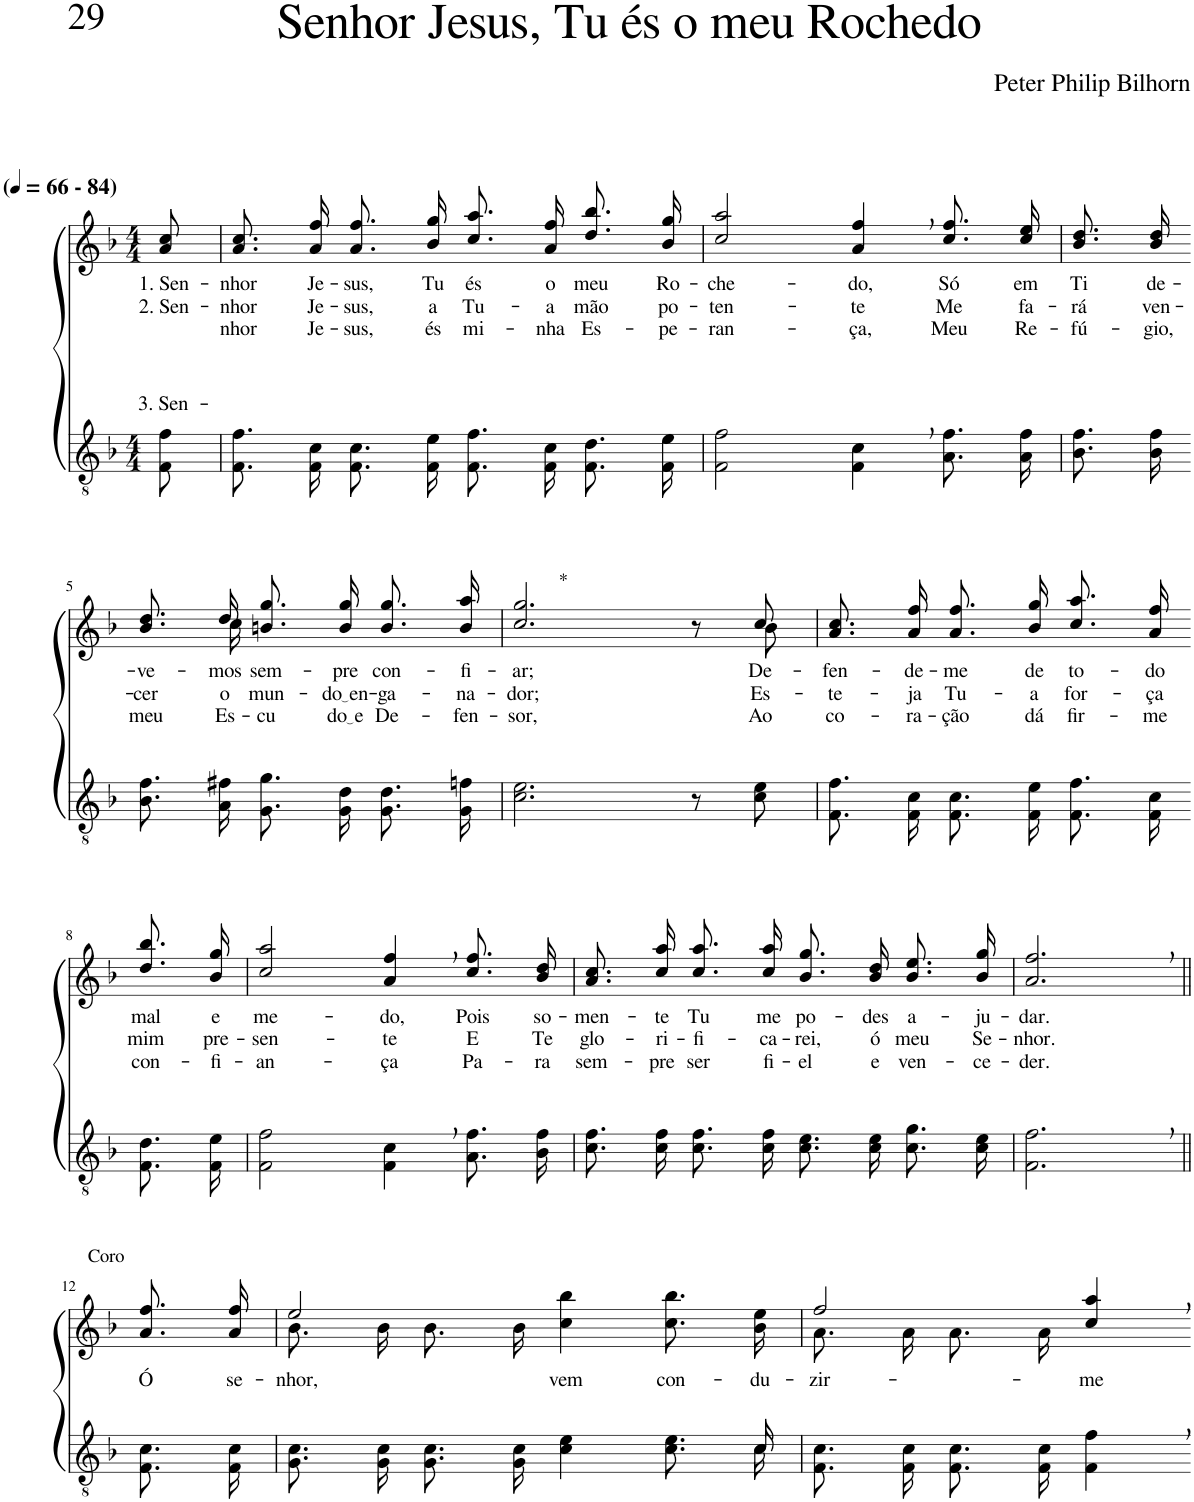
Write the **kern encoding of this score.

**kern	**kern	**text	**text	**text
*part2	*part1	*part1	*part1	*part1
*staff2	*staff1	*staff1	*staff1	*staff1
*I"Parte III e IV	*I"Parte I e II	*	*	*
*clefGv2	*clefG2	*	*	*
*Trd5c9	*Trd5c9	*	*	*
*k[b-]	*k[b-]	*	*	*
*M4/4	*M4/4	*	*	*
*MM66	*MM66	*	*	*
=1	=1	=1	=1	=1
!	!LO:TX:a:B:t=(	!	!	!
!	!LO:TX:a:B:t=- 84)	!	!	!
!	!	!LO:LY:b	!LO:LY:b	!LO:LY:b
8F\ 8f\	8a/ 8cc/	1. Sen-	2. Sen-	3. Sen-
=2	=2	=2	=2	=2
!	!	!LO:LY:b	!LO:LY:b	!LO:LY:b
8.F/ 8.f/L	8.a\ 8.cc\L	-nhor	-nhor	-nhor
!	!	!LO:LY:b	!LO:LY:b	!LO:LY:b
16F/ 16c/Jk	16a\ 16ff\Jk	Je-	Je-	Je-
!	!	!LO:LY:b	!LO:LY:b	!LO:LY:b
8.F\ 8.c\L	8.a\ 8.ff\L	-sus,	-sus,	-sus,
!	!	!LO:LY:b	!LO:LY:b	!LO:LY:b
16F\ 16e\Jk	16b-\ 16gg\Jk	Tu	a	és
!	!	!LO:LY:b	!LO:LY:b	!LO:LY:b
8.F/ 8.f/L	8.cc\ 8.aa\L	és	Tu-	mi-
!	!	!LO:LY:b	!LO:LY:b	!LO:LY:b
16F/ 16c/Jk	16a\ 16ff\Jk	o	-a	-nha
!	!	!LO:LY:b	!LO:LY:b	!LO:LY:b
8.F\ 8.d\L	8.dd\ 8.bb-\L	meu	mão	Es-
!	!	!LO:LY:b	!LO:LY:b	!LO:LY:b
16F\ 16e\Jk	16b-\ 16gg\Jk	Ro-	po-	-pe-
=3	=3	=3	=3	=3
!	!	!LO:LY:b	!LO:LY:b	!LO:LY:b
2F\ 2f\	2cc/ 2aa/	-che-	-ten-	-ran-
!	!	!LO:LY:b	!LO:LY:b	!LO:LY:b
4F\, 4c\,	4a/, 4ff/,	-do,	-te	-ça,
!	!	!LO:LY:b	!LO:LY:b	!LO:LY:b
8.A\ 8.f\L	8.cc\ 8.ff\L	Só	Me	Meu
!	!	!LO:LY:b	!LO:LY:b	!LO:LY:b
16A\ 16f\Jk	16cc\ 16ee\Jk	em	fa-	Re-
=4	=4	=4	=4	=4
!	!	!LO:LY:b	!LO:LY:b	!LO:LY:b
8.B-\ 8.f\L	8.b-\ 8.dd\L	Ti	-rá	-fú-
!	!	!LO:LY:b	!LO:LY:b	!LO:LY:b
16B-\ 16f\Jk	16b-\ 16dd\Jk	de-	ven-	-gio,
!!LO:LB:g=z
=5-	=5-	=5-	=5-	=5-
!	!	!LO:LY:b	!LO:LY:b	!LO:LY:b
*	*^	*	*	*
8.B-\ 8.f\L	8.b-\ 8.dd\L	8.ryy	-ve-	-cer	meu
!	!	!	!LO:LY:b	!LO:LY:b	!LO:LY:b
16A\ 16f#X\Jk	16dd\Jk	16cc\	-mos	o	Es-
!	!	!	!LO:LY:b	!LO:LY:b	!LO:LY:b
8.G\ 8.g\L	8.bn\ 8.gg\L	2ryy	sem-	mun-	-cu
!	!	!	!LO:LY:b	!LO:LY:b	!LO:LY:b
16G\ 16d\Jk	16b\ 16gg\Jk	.	-pre	do en	do e
!	!	!	!LO:LY:b	!LO:LY:b	!LO:LY:b
8.G\ 8.d\L	8.b\ 8.gg\L	.	con-	-ga-	De-
!	!	!	!LO:LY:b	!LO:LY:b	!LO:LY:b
16G\ 16fn\Jk	16b\ 16aa\Jk	.	-fi-	-na-	-fen-
=6	=6	=6	=6	=6	=6
!	!LO:TX:a:t=*	!	!	!	!
!	!	!	!LO:LY:b	!LO:LY:b	!LO:LY:b
2.c\ 2.e\	2.cc/ 2.gg/	2..ryy	-ar;	-dor;	-sor,
8r	8r	.	.	.	.
!	!	!	!LO:LY:b	!LO:LY:b	!LO:LY:b
8c\ 8e\	8cc/	8b-\	De-	Es-	-Ao
=7	=7	=7	=7	=7	=7
!	!	!	!LO:LY:b	!LO:LY:b	!LO:LY:b
*	*v	*v	*	*	*
8.F/ 8.f/L	8.a\ 8.cc\L	-fen-	-te-	co-
!	!	!LO:LY:b	!LO:LY:b	!LO:LY:b
16F/ 16c/Jk	16a\ 16ff\Jk	-de-	-ja	-ra-
!	!	!LO:LY:b	!LO:LY:b	!LO:LY:b
8.F\ 8.c\L	8.a\ 8.ff\L	-me	Tu-	-ção
!	!	!LO:LY:b	!LO:LY:b	!LO:LY:b
16F\ 16e\Jk	16b-\ 16gg\Jk	de	-a	dá
!	!	!LO:LY:b	!LO:LY:b	!LO:LY:b
8.F/ 8.f/L	8.cc\ 8.aa\L	to-	for-	fir-
!	!	!LO:LY:b	!LO:LY:b	!LO:LY:b
16F/ 16c/Jk	16a\ 16ff\Jk	-do	-ça	-me
!!LO:LB:g=z
=8-	=8-	=8-	=8-	=8-
!	!	!LO:LY:b	!LO:LY:b	!LO:LY:b
8.F\ 8.d\L	8.dd\ 8.bb-\L	mal	mim	con-
!	!	!LO:LY:b	!LO:LY:b	!LO:LY:b
16F\ 16e\Jk	16b-\ 16gg\Jk	e	pre-	-fi-
=9	=9	=9	=9	=9
!	!	!LO:LY:b	!LO:LY:b	!LO:LY:b
2F\ 2f\	2cc/ 2aa/	me-	-sen-	-an-
!	!	!LO:LY:b	!LO:LY:b	!LO:LY:b
4F\, 4c\,	4a/, 4ff/,	-do,	-te	-ça
!	!	!LO:LY:b	!LO:LY:b	!LO:LY:b
8.A\ 8.f\L	8.cc\ 8.ff\L	Pois	E	Pa-
!	!	!LO:LY:b	!LO:LY:b	!LO:LY:b
16B-\ 16f\Jk	16b-\ 16dd\Jk	so-	Te	-ra
=10	=10	=10	=10	=10
!	!	!LO:LY:b	!LO:LY:b	!LO:LY:b
8.c\ 8.f\L	8.a\ 8.cc\L	-men-	glo-	sem-
!	!	!LO:LY:b	!LO:LY:b	!LO:LY:b
16c\ 16f\Jk	16cc\ 16aa\Jk	-te	-ri-	-pre
!	!	!LO:LY:b	!LO:LY:b	!LO:LY:b
8.c\ 8.f\L	8.cc\ 8.aa\L	Tu	-fi-	ser
!	!	!LO:LY:b	!LO:LY:b	!LO:LY:b
16c\ 16f\Jk	16cc\ 16aa\Jk	me	-ca-	fi-
!	!	!LO:LY:b	!LO:LY:b	!LO:LY:b
8.c\ 8.e\L	8.b-\ 8.gg\L	po-	-rei,	-el
!	!	!LO:LY:b	!LO:LY:b	!LO:LY:b
16c\ 16e\Jk	16b-\ 16dd\Jk	-des	ó	e
!	!	!LO:LY:b	!LO:LY:b	!LO:LY:b
8.c\ 8.g\L	8.b-\ 8.ee\L	a-	meu	ven-
!	!	!LO:LY:b	!LO:LY:b	!LO:LY:b
16c\ 16e\Jk	16b-\ 16gg\Jk	-ju-	Se-	-ce-
=11	=11	=11	=11	=11
!	!	!LO:LY:b	!LO:LY:b	!LO:LY:b
2.F\, 2.f\,	2.a/, 2.ff/,	-dar.	-nhor.	-der.
!!LO:LB:g=z
=12||	=12||	=12||	=12||	=12||
!	!LO:TX:a:t=Coro	!	!	!
!	!	!LO:LY:b	!	!
8.F/ 8.c/L	8.a\ 8.ff\L	Ó	.	.
!	!	!LO:LY:b	!	!
16F/ 16c/Jk	16a\ 16ff\Jk	se-	.	.
=13	=13	=13	=13	=13
*^	*	*	*	*
!	!	!	!LO:LY:b	!	!
*	*	*^	*	*	*
8.G/ 8.c/L	2...ryy	2ee/	8.b-\L	-nhor,	.	.
16G/ 16c/Jk	.	.	16b-\Jk	.	.	.
8.G/ 8.c/L	.	.	8.b-\L	.	.	.
16G/ 16c/Jk	.	.	16b-\Jk	.	.	.
!	!	!	!	!LO:LY:b	!	!
4c\ 4e\	.	4cc\ 4bb-\	2ryy	vem	.	.
!	!	!	!	!LO:LY:b	!	!
8.c\ 8.e\L	.	8.cc\ 8.bb-\L	.	con-	.	.
!	!	!	!	!LO:LY:b	!	!
16c\Jk	16c\	16b-\ 16ee\Jk	.	-du-	.	.
=14	=14	=14	=14	=14	=14	=14
!	!	!	!	!LO:LY:b	!	!
*v	*v	*	*	*	*	*
8.F/ 8.c/L	2ff/	8.a\L	-zir-	.	.
16F/ 16c/Jk	.	16a\Jk	.	.	.
8.F/ 8.c/L	.	8.a\L	.	.	.
16F/ 16c/Jk	.	16a\Jk	.	.	.
!	!	!	!LO:LY:b	!	!
4F\, 4f\,	4cc/, 4aa/,	4ryy	-me	.	.
*	*v	*v	*	*	*
=-	=-	=-	=-	=-
*-	*-	*-	*-	*-
